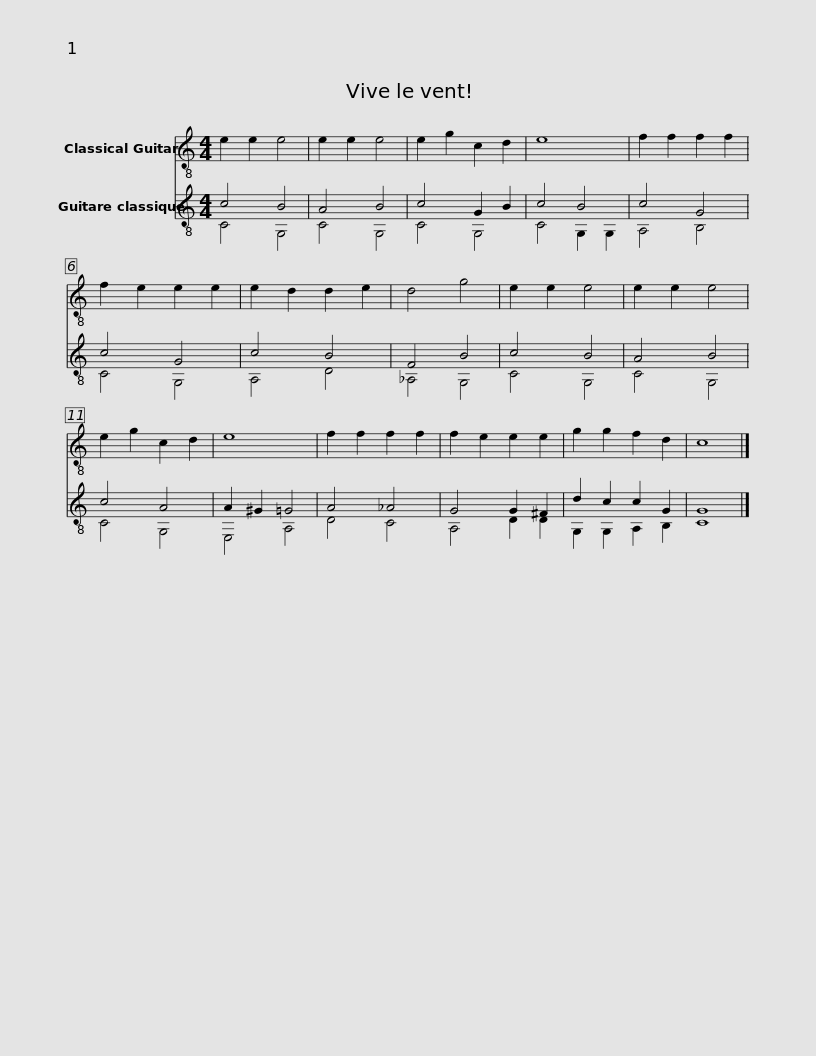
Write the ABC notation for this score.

X:1
%%score 1 ( 2 3 )
L:1/8
M:4/4
I:linebreak $
K:C
V:1 treble-8
V:2 treble-8
V:3 treble-8
V:1
 e2 e2 e4 | e2 e2 e4 | e2 g2 c2 d2 | e8 |$ f2 f2 f2 f2 | %5
 f2 e2 e2 e2 | e2 d2 d2 e2 | d4 g4 |$ e2 e2 e4 | e2 e2 e4 | %10
 e2 g2 c2 d2 | e8 |$ f2 f2 f2 f2 | f2 e2 e2 e2 | g2 g2 f2 d2 | %15
 c8 |] %16
V:2
 c4 B4 | A4 B4 | c4 G2 B2 | c4 B4 |$ c4 G4 | %5
 c4 G4 | c4 B4 | F4 B4 |$ c4 B4 | A4 B4 | %10
 c4 A4 | A2 ^G2 =G4 |$ A4 _A4 | G4 G2 ^F2 | d2 c2 c2 G2 | %15
 G8 |] %16
V:3
 C4 G,4 | C4 G,4 | C4 G,4 | C4 G,2 G,2 |$ A,4 B,4 | %5
 C4 G,4 | A,4 D4 | _A,4 G,4 |$ C4 G,4 | C4 G,4 | %10
 C4 G,4 | E,4 A,4 |$ D4 C4 | A,4 D2 D2 | G,2 G,2 A,2 B,2 | %15
 C8 |] %16
